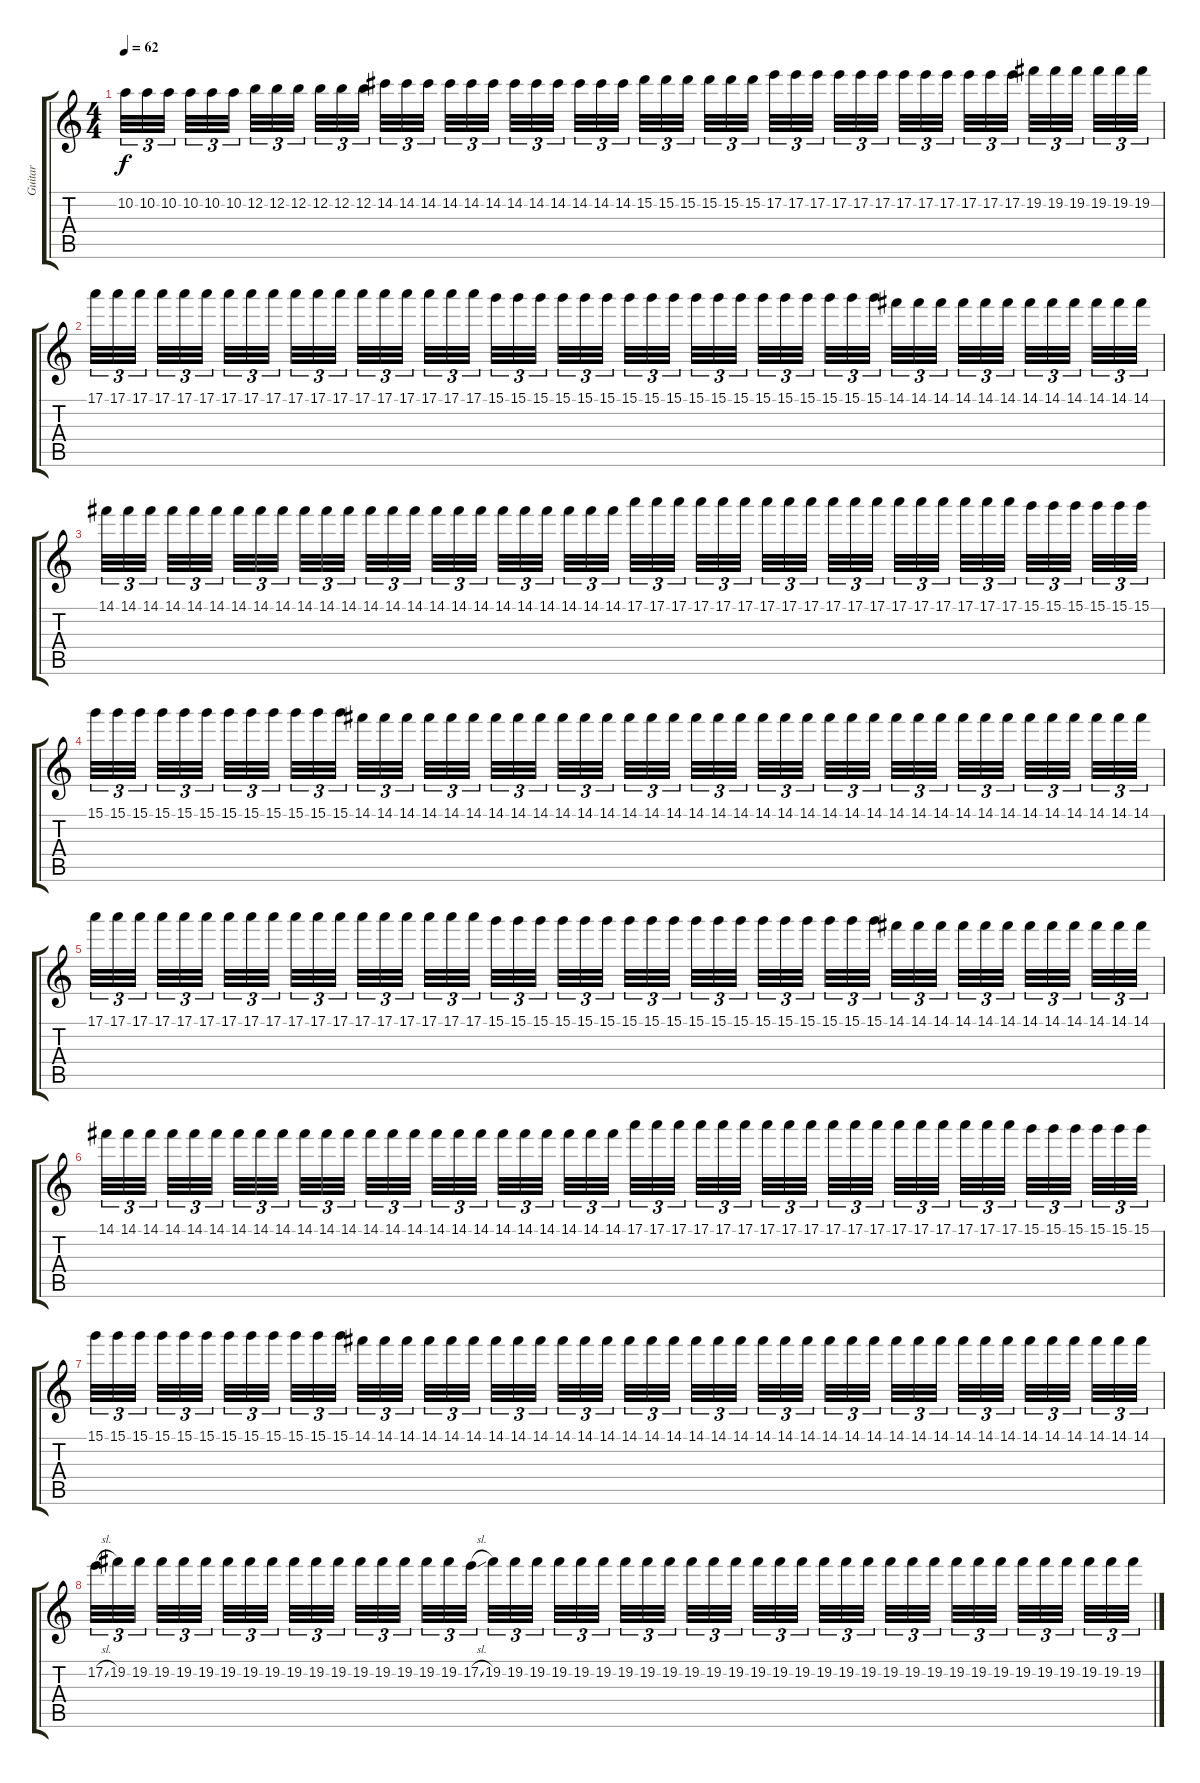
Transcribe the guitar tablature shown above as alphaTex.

\track ("Guitar" "Guitar") {instrument electricguitarclean}
\staff {score tabs}
\tuning (E4 B3 G3 D3 A2 E2) {hide}
\ts (4 4)
\tempo 62
\clef g2
\ks c
10.2.32{tu (3 2) dy f} 10.2.32{tu (3 2)} 10.2.32{tu (3 2) beam splitsecondary} 10.2.32{tu (3 2)} 10.2.32{tu (3 2)} 10.2.32{tu (3 2) beam splitsecondary} 12.2.32{tu (3 2)} 12.2.32{tu (3 2)} 12.2.32{tu (3 2) beam splitsecondary} 12.2.32{tu (3 2)} 12.2.32{tu (3 2)} 12.2.32{tu (3 2)} 14.2.32{tu (3 2)} 14.2.32{tu (3 2)} 14.2.32{tu (3 2) beam splitsecondary} 14.2.32{tu (3 2)} 14.2.32{tu (3 2)} 14.2.32{tu (3 2) beam splitsecondary} 14.2.32{tu (3 2)} 14.2.32{tu (3 2)} 14.2.32{tu (3 2) beam splitsecondary} 14.2.32{tu (3 2)} 14.2.32{tu (3 2)} 14.2.32{tu (3 2)} 15.2.32{tu (3 2)} 15.2.32{tu (3 2)} 15.2.32{tu (3 2) beam splitsecondary} 15.2.32{tu (3 2)} 15.2.32{tu (3 2)} 15.2.32{tu (3 2) beam splitsecondary} 17.2.32{tu (3 2)} 17.2.32{tu (3 2)} 17.2.32{tu (3 2) beam splitsecondary} 17.2.32{tu (3 2)} 17.2.32{tu (3 2)} 17.2.32{tu (3 2)} 17.2.32{tu (3 2)} 17.2.32{tu (3 2)} 17.2.32{tu (3 2) beam splitsecondary} 17.2.32{tu (3 2)} 17.2.32{tu (3 2)} 17.2.32{tu (3 2) beam splitsecondary} 19.2.32{tu (3 2)} 19.2.32{tu (3 2)} 19.2.32{tu (3 2) beam splitsecondary} 19.2.32{tu (3 2)} 19.2.32{tu (3 2)} 19.2.32{tu (3 2)} |
17.1.32{tu (3 2)} 17.1.32{tu (3 2)} 17.1.32{tu (3 2) beam splitsecondary} 17.1.32{tu (3 2)} 17.1.32{tu (3 2)} 17.1.32{tu (3 2) beam splitsecondary} 17.1.32{tu (3 2)} 17.1.32{tu (3 2)} 17.1.32{tu (3 2) beam splitsecondary} 17.1.32{tu (3 2)} 17.1.32{tu (3 2)} 17.1.32{tu (3 2)} 17.1.32{tu (3 2)} 17.1.32{tu (3 2)} 17.1.32{tu (3 2) beam splitsecondary} 17.1.32{tu (3 2)} 17.1.32{tu (3 2)} 17.1.32{tu (3 2) beam splitsecondary} 15.1.32{tu (3 2)} 15.1.32{tu (3 2)} 15.1.32{tu (3 2) beam splitsecondary} 15.1.32{tu (3 2)} 15.1.32{tu (3 2)} 15.1.32{tu (3 2)} 15.1.32{tu (3 2)} 15.1.32{tu (3 2)} 15.1.32{tu (3 2) beam splitsecondary} 15.1.32{tu (3 2)} 15.1.32{tu (3 2)} 15.1.32{tu (3 2) beam splitsecondary} 15.1.32{tu (3 2)} 15.1.32{tu (3 2)} 15.1.32{tu (3 2) beam splitsecondary} 15.1.32{tu (3 2)} 15.1.32{tu (3 2)} 15.1.32{tu (3 2)} 14.1.32{tu (3 2)} 14.1.32{tu (3 2)} 14.1.32{tu (3 2) beam splitsecondary} 14.1.32{tu (3 2)} 14.1.32{tu (3 2)} 14.1.32{tu (3 2) beam splitsecondary} 14.1.32{tu (3 2)} 14.1.32{tu (3 2)} 14.1.32{tu (3 2) beam splitsecondary} 14.1.32{tu (3 2)} 14.1.32{tu (3 2)} 14.1.32{tu (3 2)} |
14.1.32{tu (3 2)} 14.1.32{tu (3 2)} 14.1.32{tu (3 2) beam splitsecondary} 14.1.32{tu (3 2)} 14.1.32{tu (3 2)} 14.1.32{tu (3 2) beam splitsecondary} 14.1.32{tu (3 2)} 14.1.32{tu (3 2)} 14.1.32{tu (3 2) beam splitsecondary} 14.1.32{tu (3 2)} 14.1.32{tu (3 2)} 14.1.32{tu (3 2)} 14.1.32{tu (3 2)} 14.1.32{tu (3 2)} 14.1.32{tu (3 2) beam splitsecondary} 14.1.32{tu (3 2)} 14.1.32{tu (3 2)} 14.1.32{tu (3 2) beam splitsecondary} 14.1.32{tu (3 2)} 14.1.32{tu (3 2)} 14.1.32{tu (3 2) beam splitsecondary} 14.1.32{tu (3 2)} 14.1.32{tu (3 2)} 14.1.32{tu (3 2)} 17.1.32{tu (3 2)} 17.1.32{tu (3 2)} 17.1.32{tu (3 2) beam splitsecondary} 17.1.32{tu (3 2)} 17.1.32{tu (3 2)} 17.1.32{tu (3 2) beam splitsecondary} 17.1.32{tu (3 2)} 17.1.32{tu (3 2)} 17.1.32{tu (3 2) beam splitsecondary} 17.1.32{tu (3 2)} 17.1.32{tu (3 2)} 17.1.32{tu (3 2)} 17.1.32{tu (3 2)} 17.1.32{tu (3 2)} 17.1.32{tu (3 2) beam splitsecondary} 17.1.32{tu (3 2)} 17.1.32{tu (3 2)} 17.1.32{tu (3 2) beam splitsecondary} 15.1.32{tu (3 2)} 15.1.32{tu (3 2)} 15.1.32{tu (3 2) beam splitsecondary} 15.1.32{tu (3 2)} 15.1.32{tu (3 2)} 15.1.32{tu (3 2)} |
15.1.32{tu (3 2)} 15.1.32{tu (3 2)} 15.1.32{tu (3 2) beam splitsecondary} 15.1.32{tu (3 2)} 15.1.32{tu (3 2)} 15.1.32{tu (3 2) beam splitsecondary} 15.1.32{tu (3 2)} 15.1.32{tu (3 2)} 15.1.32{tu (3 2) beam splitsecondary} 15.1.32{tu (3 2)} 15.1.32{tu (3 2)} 15.1.32{tu (3 2)} 14.1.32{tu (3 2)} 14.1.32{tu (3 2)} 14.1.32{tu (3 2) beam splitsecondary} 14.1.32{tu (3 2)} 14.1.32{tu (3 2)} 14.1.32{tu (3 2) beam splitsecondary} 14.1.32{tu (3 2)} 14.1.32{tu (3 2)} 14.1.32{tu (3 2) beam splitsecondary} 14.1.32{tu (3 2)} 14.1.32{tu (3 2)} 14.1.32{tu (3 2)} 14.1.32{tu (3 2)} 14.1.32{tu (3 2)} 14.1.32{tu (3 2) beam splitsecondary} 14.1.32{tu (3 2)} 14.1.32{tu (3 2)} 14.1.32{tu (3 2) beam splitsecondary} 14.1.32{tu (3 2)} 14.1.32{tu (3 2)} 14.1.32{tu (3 2) beam splitsecondary} 14.1.32{tu (3 2)} 14.1.32{tu (3 2)} 14.1.32{tu (3 2)} 14.1.32{tu (3 2)} 14.1.32{tu (3 2)} 14.1.32{tu (3 2) beam splitsecondary} 14.1.32{tu (3 2)} 14.1.32{tu (3 2)} 14.1.32{tu (3 2) beam splitsecondary} 14.1.32{tu (3 2)} 14.1.32{tu (3 2)} 14.1.32{tu (3 2) beam splitsecondary} 14.1.32{tu (3 2)} 14.1.32{tu (3 2)} 14.1.32{tu (3 2)} |
17.1.32{tu (3 2)} 17.1.32{tu (3 2)} 17.1.32{tu (3 2) beam splitsecondary} 17.1.32{tu (3 2)} 17.1.32{tu (3 2)} 17.1.32{tu (3 2) beam splitsecondary} 17.1.32{tu (3 2)} 17.1.32{tu (3 2)} 17.1.32{tu (3 2) beam splitsecondary} 17.1.32{tu (3 2)} 17.1.32{tu (3 2)} 17.1.32{tu (3 2)} 17.1.32{tu (3 2)} 17.1.32{tu (3 2)} 17.1.32{tu (3 2) beam splitsecondary} 17.1.32{tu (3 2)} 17.1.32{tu (3 2)} 17.1.32{tu (3 2) beam splitsecondary} 15.1.32{tu (3 2)} 15.1.32{tu (3 2)} 15.1.32{tu (3 2) beam splitsecondary} 15.1.32{tu (3 2)} 15.1.32{tu (3 2)} 15.1.32{tu (3 2)} 15.1.32{tu (3 2)} 15.1.32{tu (3 2)} 15.1.32{tu (3 2) beam splitsecondary} 15.1.32{tu (3 2)} 15.1.32{tu (3 2)} 15.1.32{tu (3 2) beam splitsecondary} 15.1.32{tu (3 2)} 15.1.32{tu (3 2)} 15.1.32{tu (3 2) beam splitsecondary} 15.1.32{tu (3 2)} 15.1.32{tu (3 2)} 15.1.32{tu (3 2)} 14.1.32{tu (3 2)} 14.1.32{tu (3 2)} 14.1.32{tu (3 2) beam splitsecondary} 14.1.32{tu (3 2)} 14.1.32{tu (3 2)} 14.1.32{tu (3 2) beam splitsecondary} 14.1.32{tu (3 2)} 14.1.32{tu (3 2)} 14.1.32{tu (3 2) beam splitsecondary} 14.1.32{tu (3 2)} 14.1.32{tu (3 2)} 14.1.32{tu (3 2)} |
14.1.32{tu (3 2)} 14.1.32{tu (3 2)} 14.1.32{tu (3 2) beam splitsecondary} 14.1.32{tu (3 2)} 14.1.32{tu (3 2)} 14.1.32{tu (3 2) beam splitsecondary} 14.1.32{tu (3 2)} 14.1.32{tu (3 2)} 14.1.32{tu (3 2) beam splitsecondary} 14.1.32{tu (3 2)} 14.1.32{tu (3 2)} 14.1.32{tu (3 2)} 14.1.32{tu (3 2)} 14.1.32{tu (3 2)} 14.1.32{tu (3 2) beam splitsecondary} 14.1.32{tu (3 2)} 14.1.32{tu (3 2)} 14.1.32{tu (3 2) beam splitsecondary} 14.1.32{tu (3 2)} 14.1.32{tu (3 2)} 14.1.32{tu (3 2) beam splitsecondary} 14.1.32{tu (3 2)} 14.1.32{tu (3 2)} 14.1.32{tu (3 2)} 17.1.32{tu (3 2)} 17.1.32{tu (3 2)} 17.1.32{tu (3 2) beam splitsecondary} 17.1.32{tu (3 2)} 17.1.32{tu (3 2)} 17.1.32{tu (3 2) beam splitsecondary} 17.1.32{tu (3 2)} 17.1.32{tu (3 2)} 17.1.32{tu (3 2) beam splitsecondary} 17.1.32{tu (3 2)} 17.1.32{tu (3 2)} 17.1.32{tu (3 2)} 17.1.32{tu (3 2)} 17.1.32{tu (3 2)} 17.1.32{tu (3 2) beam splitsecondary} 17.1.32{tu (3 2)} 17.1.32{tu (3 2)} 17.1.32{tu (3 2) beam splitsecondary} 15.1.32{tu (3 2)} 15.1.32{tu (3 2)} 15.1.32{tu (3 2) beam splitsecondary} 15.1.32{tu (3 2)} 15.1.32{tu (3 2)} 15.1.32{tu (3 2)} |
15.1.32{tu (3 2)} 15.1.32{tu (3 2)} 15.1.32{tu (3 2) beam splitsecondary} 15.1.32{tu (3 2)} 15.1.32{tu (3 2)} 15.1.32{tu (3 2) beam splitsecondary} 15.1.32{tu (3 2)} 15.1.32{tu (3 2)} 15.1.32{tu (3 2) beam splitsecondary} 15.1.32{tu (3 2)} 15.1.32{tu (3 2)} 15.1.32{tu (3 2)} 14.1.32{tu (3 2)} 14.1.32{tu (3 2)} 14.1.32{tu (3 2) beam splitsecondary} 14.1.32{tu (3 2)} 14.1.32{tu (3 2)} 14.1.32{tu (3 2) beam splitsecondary} 14.1.32{tu (3 2)} 14.1.32{tu (3 2)} 14.1.32{tu (3 2) beam splitsecondary} 14.1.32{tu (3 2)} 14.1.32{tu (3 2)} 14.1.32{tu (3 2)} 14.1.32{tu (3 2)} 14.1.32{tu (3 2)} 14.1.32{tu (3 2) beam splitsecondary} 14.1.32{tu (3 2)} 14.1.32{tu (3 2)} 14.1.32{tu (3 2) beam splitsecondary} 14.1.32{tu (3 2)} 14.1.32{tu (3 2)} 14.1.32{tu (3 2) beam splitsecondary} 14.1.32{tu (3 2)} 14.1.32{tu (3 2)} 14.1.32{tu (3 2)} 14.1.32{tu (3 2)} 14.1.32{tu (3 2)} 14.1.32{tu (3 2) beam splitsecondary} 14.1.32{tu (3 2)} 14.1.32{tu (3 2)} 14.1.32{tu (3 2) beam splitsecondary} 14.1.32{tu (3 2)} 14.1.32{tu (3 2)} 14.1.32{tu (3 2) beam splitsecondary} 14.1.32{tu (3 2)} 14.1.32{tu (3 2)} 14.1.32{tu (3 2)} |
17.2{sl}.32{tu (3 2)} 19.2.32{tu (3 2)} 19.2.32{tu (3 2) beam splitsecondary} 19.2.32{tu (3 2)} 19.2.32{tu (3 2)} 19.2.32{tu (3 2) beam splitsecondary} 19.2.32{tu (3 2)} 19.2.32{tu (3 2)} 19.2.32{tu (3 2) beam splitsecondary} 19.2.32{tu (3 2)} 19.2.32{tu (3 2)} 19.2.32{tu (3 2)} 19.2.32{tu (3 2)} 19.2.32{tu (3 2)} 19.2.32{tu (3 2) beam splitsecondary} 19.2.32{tu (3 2)} 19.2.32{tu (3 2)} 17.2{sl}.32{tu (3 2) beam splitsecondary} 19.2.32{tu (3 2)} 19.2.32{tu (3 2)} 19.2.32{tu (3 2) beam splitsecondary} 19.2.32{tu (3 2)} 19.2.32{tu (3 2)} 19.2.32{tu (3 2)} 19.2.32{tu (3 2)} 19.2.32{tu (3 2)} 19.2.32{tu (3 2) beam splitsecondary} 19.2.32{tu (3 2)} 19.2.32{tu (3 2)} 19.2.32{tu (3 2) beam splitsecondary} 19.2.32{tu (3 2)} 19.2.32{tu (3 2)} 19.2.32{tu (3 2) beam splitsecondary} 19.2.32{tu (3 2)} 19.2.32{tu (3 2)} 19.2.32{tu (3 2)} 19.2.32{tu (3 2)} 19.2.32{tu (3 2)} 19.2.32{tu (3 2) beam splitsecondary} 19.2.32{tu (3 2)} 19.2.32{tu (3 2)} 19.2.32{tu (3 2) beam splitsecondary} 19.2.32{tu (3 2)} 19.2.32{tu (3 2)} 19.2.32{tu (3 2) beam splitsecondary} 19.2.32{tu (3 2)} 19.2.32{tu (3 2)} 19.2.32{tu (3 2)}
